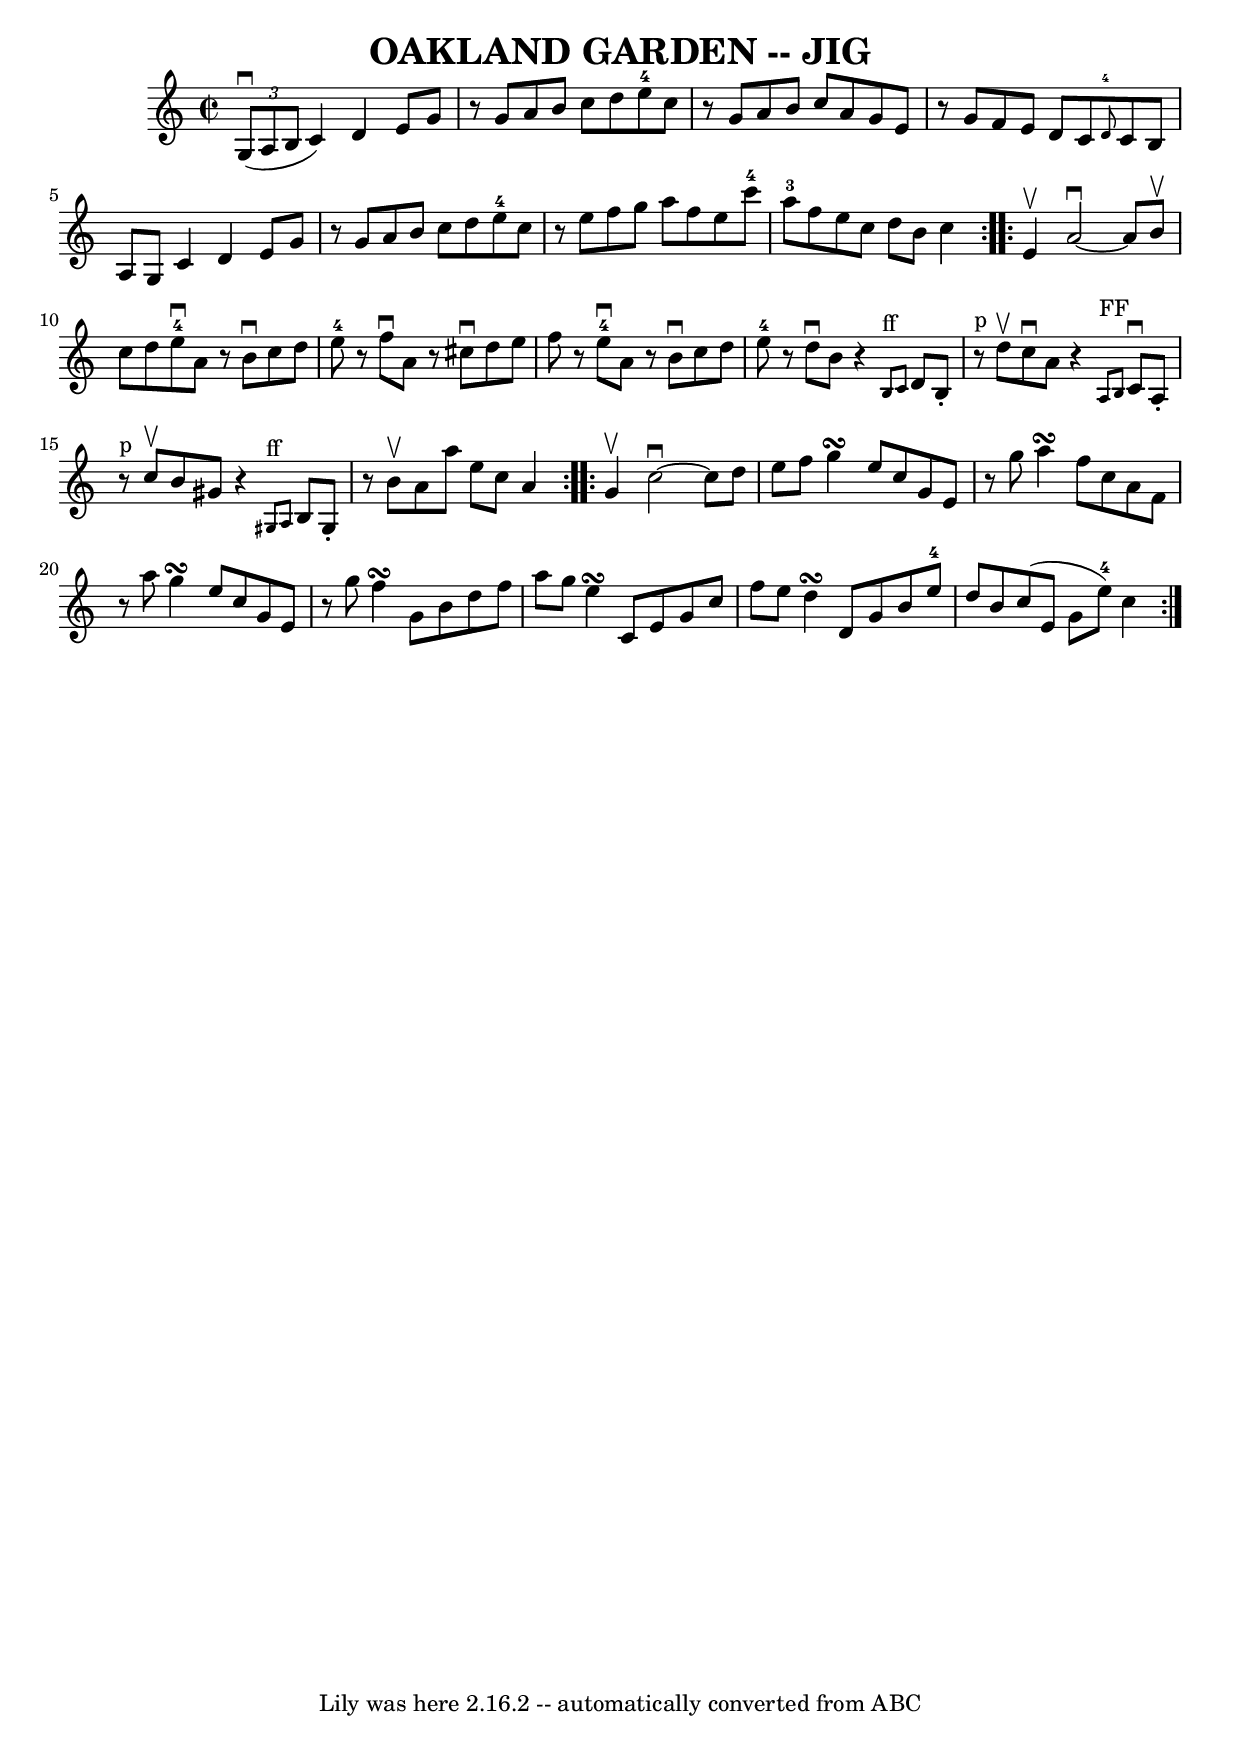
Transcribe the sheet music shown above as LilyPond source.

\version "2.16.2"
\include "Mammoth.ily"
\header {
  %% book = "Ryan's Mammoth Collection of Fiddle Tunes"
  crossRefNumber = "1"
  footnotes = ""
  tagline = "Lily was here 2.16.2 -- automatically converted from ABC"
  title = "OAKLAND GARDEN -- JIG"

}
voicedefault =  {



  \repeat volta 2 {

    \override Staff.TimeSignature #'style = #'C
    \time 2/2 
    \key c \major
    \times 2/3 { g8 (^\downbow a8 b8  
	       }       
    |
    c'4) d'4 e'8 g'8    r8 g'8    |
    a'8 b'8    
    c''8 d''8 e''8-4 c''8    r8 g'8    |
    a'8 b'8 c''8   
    a'8 g'8 e'8    r8 g'8    |
    f'8 e'8 d'8 c'8    
    \grace { d'8-4 
	   } c'8 b8 a8 g8        |
    c'4 d'4    
    e'8 g'8    r8 g'8    |
    a'8 b'8 c''8 d''8 e''8-4   
    c''8    r8 e''8    |
    f''8 g''8 a''8 f''8 e''8 c'''8 
    -4 a''8-3 f''8    |
    e''8 c''8 d''8 b'8 c''4    
  }  
  
  \repeat volta 2 {
    e'4^\upbow       |
    a'2^\downbow  ~ a'8    
    b'8^\upbow c''8 d''8    |
    e''8-4^\downbow a'8    r8 b'8^\downbow c''8 d''8 e''8-4   r8   |
    f''8^\downbow a'8    
    r8 cis''8^\downbow d''8 e''8 f''8    r8   |
    e''8 
    -4^\downbow a'8    r8 b'8^\downbow c''8 d''8 e''8-4   r8       
    |
    d''8^\downbow b'8    r4   \grace { b8^"ff" c'8  
				     } d'8    
    b8 -.     r8^"p" d''8^\upbow   |
    c''8^\downbow a'8    r4   
    \grace { a8^"FF" b8  
	   } c'8^\downbow a8 -.     r8^"p" c''8^\upbow   
    |
    b'8 gis'8    r4   \grace { gis8^"ff" a8  
			     } b8 gis8 
    -.   r8 b'8^\upbow   |
    a'8 a''8 e''8 c''8 a'4    
  }     

  \repeat volta 2 {
    g'4^\upbow       |
    c''2^\downbow  ~ c''8    
    d''8 e''8 f''8    |
    g''4\turn e''8 c''8 g'8 e'8    
    r8 g''8    |
    a''4\turn f''8 c''8 a'8 f'8    r8 a''8    
    |
    g''4\turn e''8 c''8 g'8 e'8    r8 g''8        |
    
    f''4\turn g'8 b'8 d''8 f''8 a''8 g''8    |
    e''4 
    \turn c'8 e'8 g'8 c''8 f''8 e''8    |
    d''4\turn    
    d'8 g'8 b'8 e''8-4 d''8 b'8    |
    c''8 (e'8 g'8  
    e''8-4) c''4    
  }   

}

\score{
  <<

    \context Staff="default"
    {
      \voicedefault 
      
    }

  >>
  \layout {
    
  }
  \midi {
  }

}
